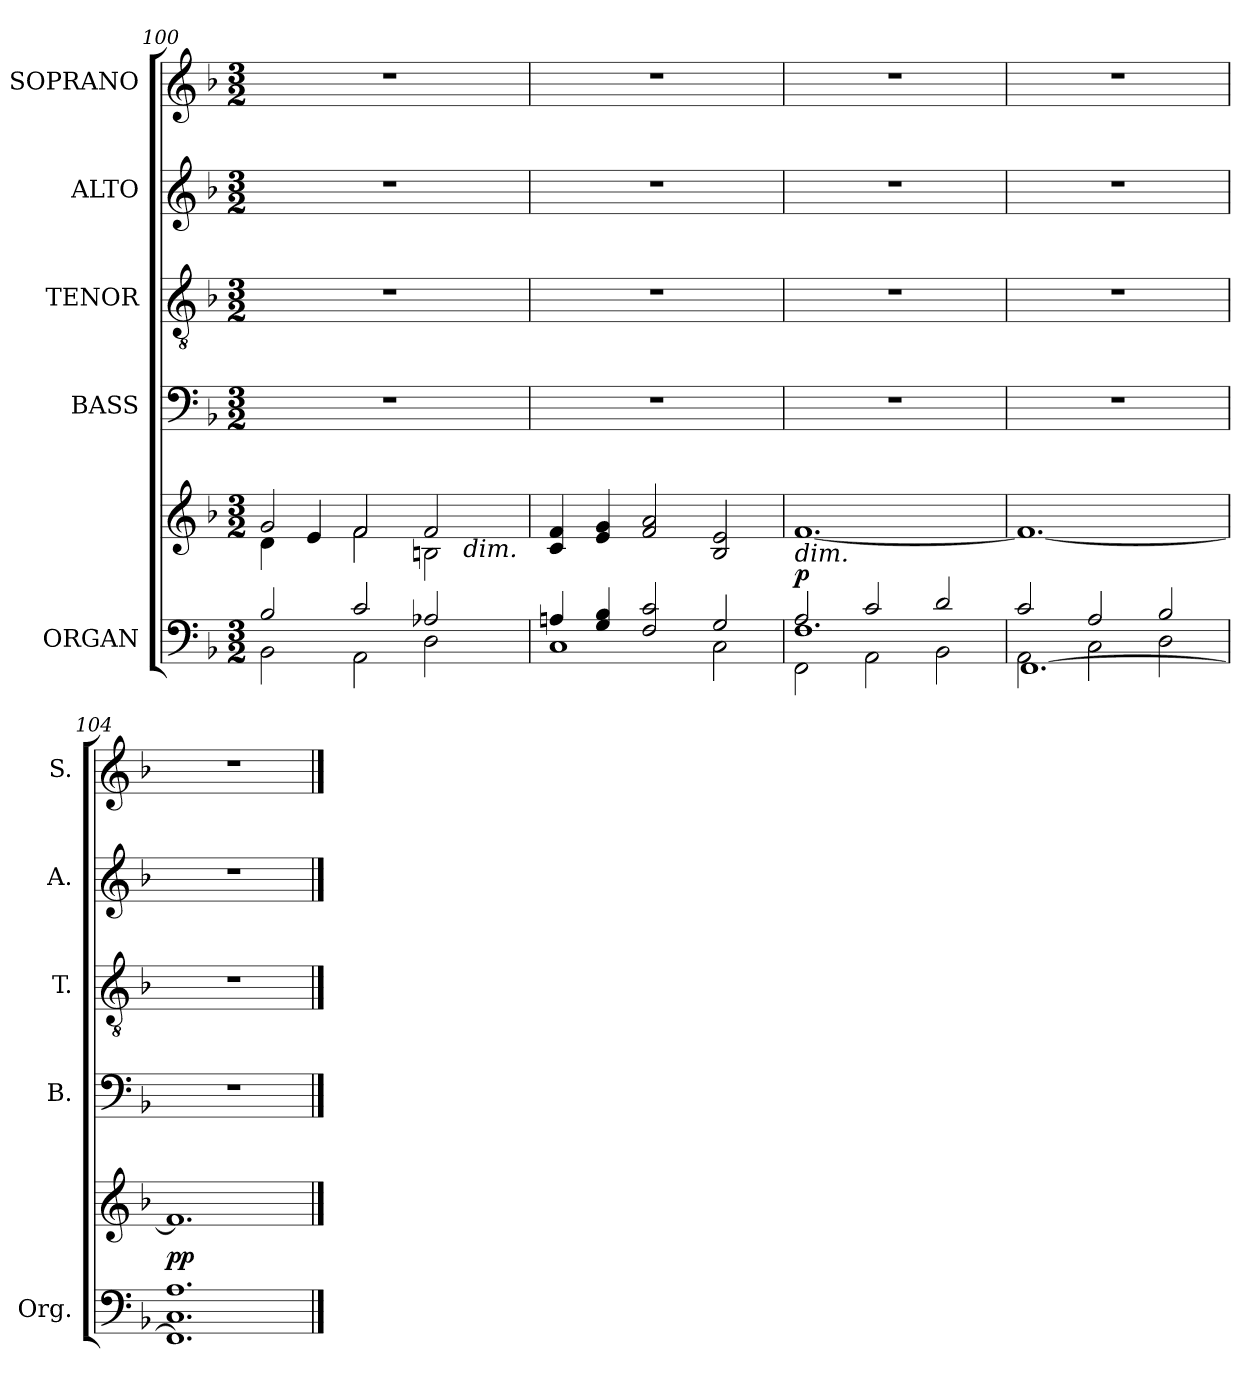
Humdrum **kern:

**kern	**kern	**dynam	**kern	**kern	**kern	**kern
*part5	*part5	*part5	*part4	*part3	*part2	*part1
*staff6	*staff5	*staff5/6	*staff4	*staff3	*staff2	*staff1
*I"ORGAN	*	*	*I"BASS	*I"TENOR	*I"ALTO	*I"SOPRANO
*I'Org.	*	*	*I'B.	*I'T.	*I'A.	*I'S.
!!LO:LB:g=z
*clefF4	*clefG2	*	*clefF4	*clefGv2	*clefG2	*clefG2
*	*	*	*	*ITrd7c12	*	*
*k[b-]	*k[b-]	*	*k[b-]	*k[b-]	*k[b-]	*k[b-]
*F:	*F:	*	*F:	*F:	*F:	*F:
*M3/2	*M3/2	*	*M3/2	*M3/2	*M3/2	*M3/2
=100	=100	=100	=100	=100	=100	=100
*^	*^	*	*	*	*	*
!	!	!	!	!	!LO:N:vis=1	!LO:N:vis=1	!LO:N:vis=1	!LO:N:vis=1
*	*	*	*^	*	*	*	*	*
2B-i/	2BB-i\	2gi/	4di\	1ryy	.	1.r	1.r	1.r	1.r
.	.	.	4ei/	.	.	.	.	.	.
2ci/	2AAi\	2fi/	2fi\	.	.	.	.	.	.
2A-Xi/	2Di\	2fi/	2Bni\	8.ryy	.	.	.	.	.
!	!	!	!	!LO:TX:b:i:t=dim.	!	!	!	!	!
.	.	.	.	4ryy	.	.	.	.	.
.	.	.	.	16ryy	.	.	.	.	.
=101	=101	=101	=101	=101	=101	=101	=101	=101	=101
!	!	!	!	!	!	!LO:N:vis=1	!LO:N:vis=1	!LO:N:vis=1	!LO:N:vis=1
*	*	*v	*v	*v	*	*	*	*	*
4Ani/	1Ci	4ci/ 4fi	.	1.r	1.r	1.r	1.r
4Gi/ 4B-i	.	4ei/ 4gi	.	.	.	.	.
2Fi/ 2ci	.	2fi/ 2ai	.	.	.	.	.
2Gi/	2Ci\	2B-i/ 2ei	.	.	.	.	.
=102	=102	=102	=102	=102	=102	=102	=102
*	*^	*	*	*	*	*	*
!	!	!	!LO:TX:b:i:t=dim.	!	!	!	!	!
!	!	!	!	!	!LO:N:vis=1	!LO:N:vis=1	!LO:N:vis=1	!LO:N:vis=1
2Ai/	2FFi\	1.Fi	[1.fi	p	1.r	1.r	1.r	1.r
2ci/	2AAi\	.	.	.	.	.	.	.
2di/	2BB-i\	.	.	.	.	.	.	.
=103	=103	=103	=103	=103	=103	=103	=103	=103
!	!	!	!	!	!LO:N:vis=1	!LO:N:vis=1	!LO:N:vis=1	!LO:N:vis=1
2ci/	2AAi\	[1.FFi	1.fi_	.	1.r	1.r	1.r	1.r
2Ai/	2Ci\	.	.	.	.	.	.	.
2B-i/	2Di\	.	.	.	.	.	.	.
=104	=104	=104	=104	=104	=104	=104	=104	=104
!	!	!	!	!	!LO:N:vis=1	!LO:N:vis=1	!LO:N:vis=1	!LO:N:vis=1
1.Ai	1.Ci	1.FFi]	1.fi]	pp	1.r	1.r	1.r	1.r
*v	*v	*v	*	*	*	*	*	*
==	==	==	==	==	==	==
*-	*-	*-	*-	*-	*-	*-
